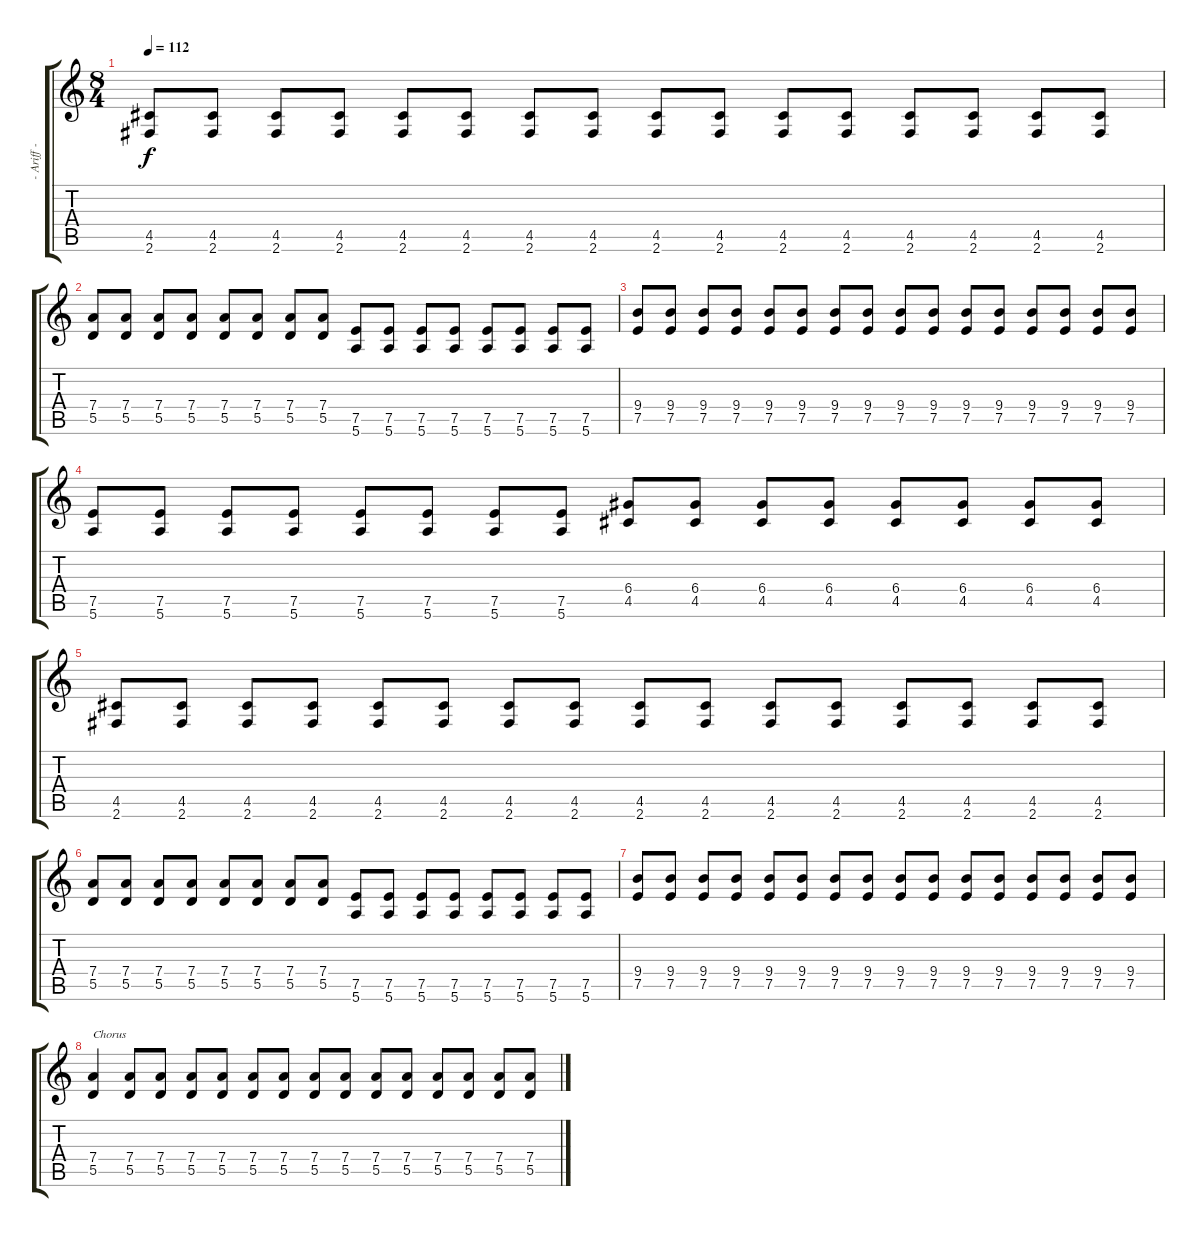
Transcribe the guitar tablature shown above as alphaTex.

\track ("- Ariff - [ Rythm ]" "- Ariff - ") {instrument distortionguitar}
\staff {score tabs}
\tuning (E4 B3 G3 D3 A2 E2) {hide}
\ts (8 4)
\tempo 112
\clef g2
\ks c
(4.5 2.6).8{dy f} (4.5 2.6).8 (4.5 2.6).8 (4.5 2.6).8 (4.5 2.6).8 (4.5 2.6).8 (4.5 2.6).8 (4.5 2.6).8 (4.5 2.6).8 (4.5 2.6).8 (4.5 2.6).8 (4.5 2.6).8 (4.5 2.6).8 (4.5 2.6).8 (4.5 2.6).8 (4.5 2.6).8 |
(7.4 5.5).8 (7.4 5.5).8 (7.4 5.5).8 (7.4 5.5).8 (7.4 5.5).8 (7.4 5.5).8 (7.4 5.5).8 (7.4 5.5).8 (7.5 5.6).8 (7.5 5.6).8 (7.5 5.6).8 (7.5 5.6).8 (7.5 5.6).8 (7.5 5.6).8 (7.5 5.6).8 (7.5 5.6).8 |
(9.4 7.5).8 (9.4 7.5).8 (9.4 7.5).8 (9.4 7.5).8 (9.4 7.5).8 (9.4 7.5).8 (9.4 7.5).8 (9.4 7.5).8 (9.4 7.5).8 (9.4 7.5).8 (9.4 7.5).8 (9.4 7.5).8 (9.4 7.5).8 (9.4 7.5).8 (9.4 7.5).8 (9.4 7.5).8 |
(7.5 5.6).8 (7.5 5.6).8 (7.5 5.6).8 (7.5 5.6).8 (7.5 5.6).8 (7.5 5.6).8 (7.5 5.6).8 (7.5 5.6).8 (6.4 4.5).8 (6.4 4.5).8 (6.4 4.5).8 (6.4 4.5).8 (6.4 4.5).8 (6.4 4.5).8 (6.4 4.5).8 (6.4 4.5).8 |
(4.5 2.6).8 (4.5 2.6).8 (4.5 2.6).8 (4.5 2.6).8 (4.5 2.6).8 (4.5 2.6).8 (4.5 2.6).8 (4.5 2.6).8 (4.5 2.6).8 (4.5 2.6).8 (4.5 2.6).8 (4.5 2.6).8 (4.5 2.6).8 (4.5 2.6).8 (4.5 2.6).8 (4.5 2.6).8 |
(7.4 5.5).8 (7.4 5.5).8 (7.4 5.5).8 (7.4 5.5).8 (7.4 5.5).8 (7.4 5.5).8 (7.4 5.5).8 (7.4 5.5).8 (7.5 5.6).8 (7.5 5.6).8 (7.5 5.6).8 (7.5 5.6).8 (7.5 5.6).8 (7.5 5.6).8 (7.5 5.6).8 (7.5 5.6).8 |
(9.4 7.5).8 (9.4 7.5).8 (9.4 7.5).8 (9.4 7.5).8 (9.4 7.5).8 (9.4 7.5).8 (9.4 7.5).8 (9.4 7.5).8 (9.4 7.5).8 (9.4 7.5).8 (9.4 7.5).8 (9.4 7.5).8 (9.4 7.5).8 (9.4 7.5).8 (9.4 7.5).8 (9.4 7.5).8 |
(7.4 5.5).4{txt "Chorus"} (7.4 5.5).8 (7.4 5.5).8 (7.4 5.5).8 (7.4 5.5).8 (7.4 5.5).8 (7.4 5.5).8 (7.4 5.5).8 (7.4 5.5).8 (7.4 5.5).8 (7.4 5.5).8 (7.4 5.5).8 (7.4 5.5).8 (7.4 5.5).8 (7.4 5.5).8
